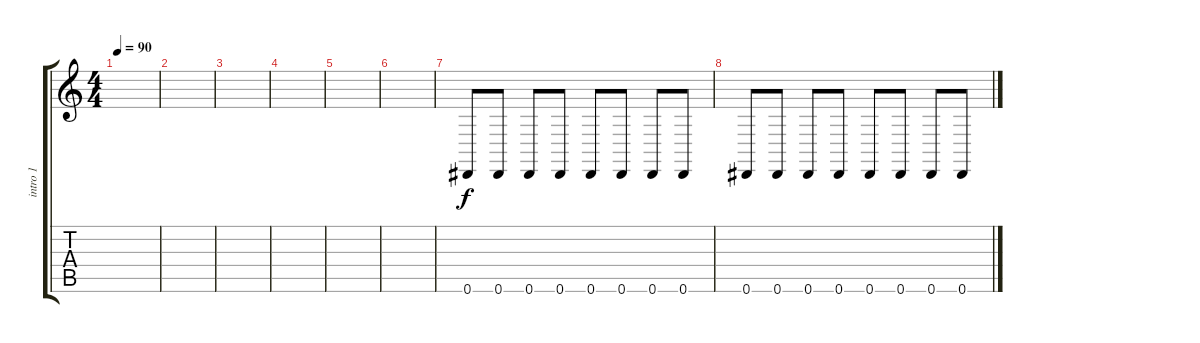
\track ("intro 1" "intro 1") {instrument pizzicatostrings}
\staff {score tabs}
\tuning (Eb4 Bb3 Gb3 Db3 Ab2 Eb2) {hide}
\ts (4 4)
\tempo 90
\clef g2
\ks c
|
|
|
|
|
|
0.6.8 0.6.8 0.6.8 0.6.8 0.6.8 0.6.8 0.6.8 0.6.8 |
0.6.8 0.6.8 0.6.8 0.6.8 0.6.8 0.6.8 0.6.8 0.6.8
